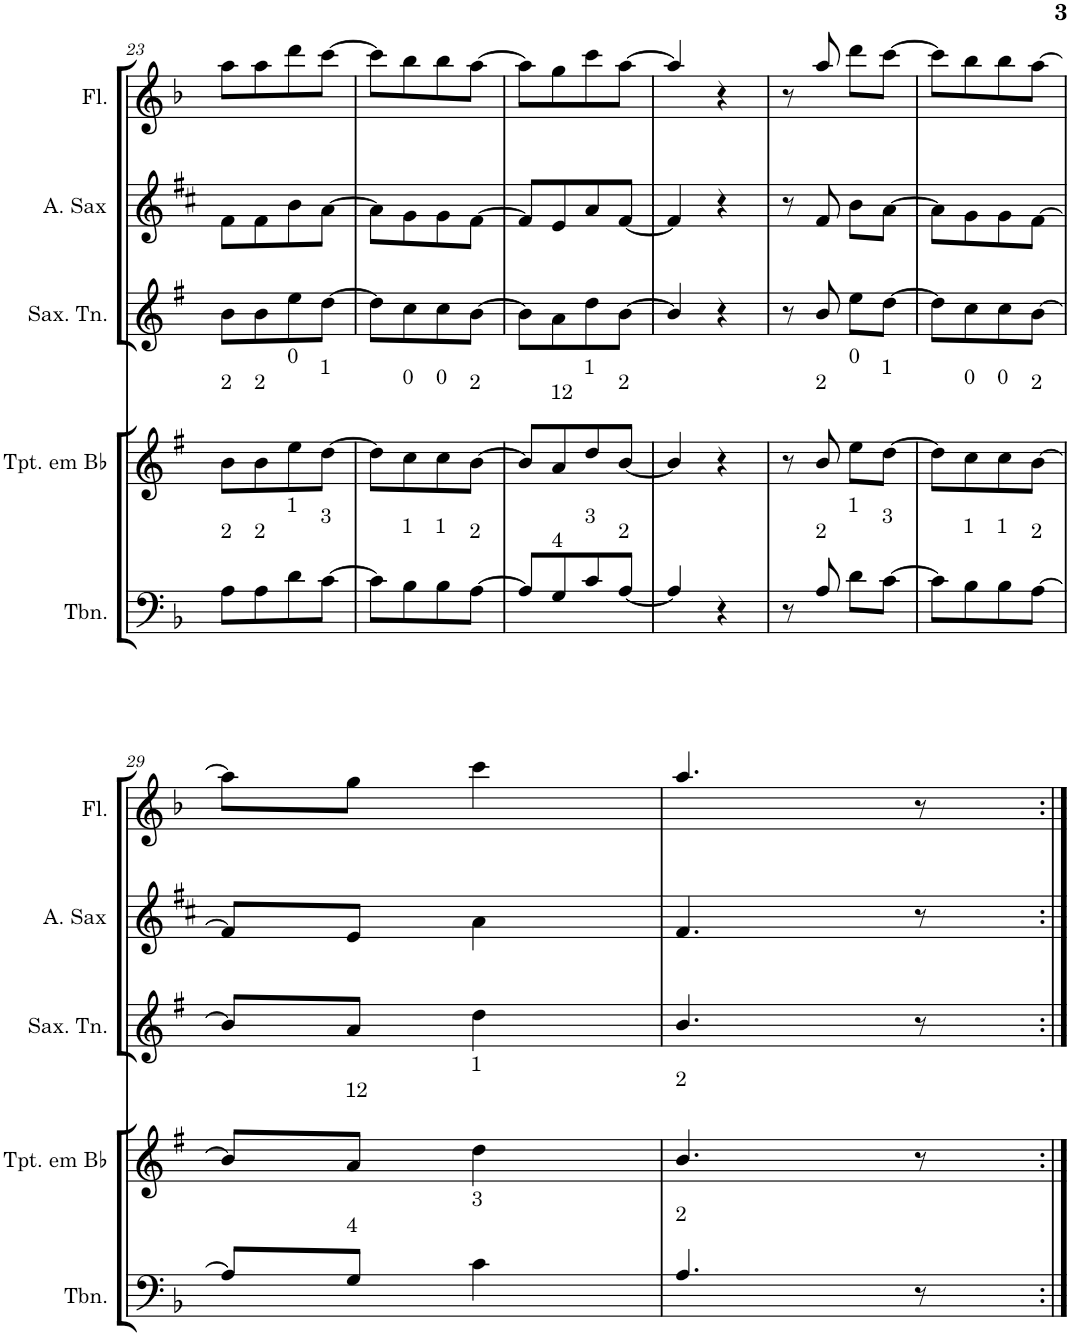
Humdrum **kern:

**kern	**kern	**kern	**kern	**kern
*part5	*part4	*part3	*part2	*part1
*staff5	*staff4	*staff3	*staff2	*staff1
*I"Trombone	*I"Trompete em Bb	*I"Saxofone Tenor	*I"Saxofone Alto	*I"Flauta Transversal
*I'Tbn.	*I'Tpt. em Bb	*I'Sax. Tn.	*	*I'Fl.
!!LO:PB:g=z
*clefF4	*clefG2	*clefG2	*clefG2	*clefG2
*	*Trd1c2	*Trd8c14	*Trd5c9	*
*k[b-]	*k[f#]	*k[f#]	*k[f#c#]	*k[b-]
*M2/4	*M2/4	*M2/4	*M2/4	*M2/4
=23	=23	=23	=23	=23
!	!LO:TX:a:t=2	!	!	!
!LO:TX:a:t=2	!	!	!	!
8A\L	8b\L	8b\L	8f#\L	8aa\L
!	!LO:TX:a:t=2	!	!	!
!LO:TX:a:t=2	!	!	!	!
8A\	8b\	8b\	8f#\	8aa\
!	!LO:TX:a:t=0	!	!	!
!LO:TX:a:t=1	!	!	!	!
8d\	8ee\	8ee\	8b\	8ddd\
!	!LO:TX:a:t=1	!	!	!
!LO:TX:a:t=3	!	!	!	!
[8c\J	[8dd\J	[8dd\J	[8a\J	[8ccc\J
=24	=24	=24	=24	=24
8c\L]	8dd\L]	8dd\L]	8a\L]	8ccc\L]
!	!LO:TX:a:t=0	!	!	!
!LO:TX:a:t=1	!	!	!	!
8B-\	8cc\	8cc\	8g\	8bb-\
!	!LO:TX:a:t=0	!	!	!
!LO:TX:a:t=1	!	!	!	!
8B-\	8cc\	8cc\	8g\	8bb-\
!	!LO:TX:a:t=2	!	!	!
!LO:TX:a:t=2	!	!	!	!
[8A\J	[8b\J	[8b\J	[8f#\J	[8aa\J
=25	=25	=25	=25	=25
8A/L]	8b/L]	8b\L]	8f#/L]	8aa\L]
!	!LO:TX:a:t=12	!	!	!
!LO:TX:a:t=4	!	!	!	!
8G/	8a/	8a\	8e/	8gg\
!	!LO:TX:a:t=1	!	!	!
!LO:TX:a:t=3	!	!	!	!
8c/	8dd/	8dd\	8a/	8ccc\
!	!LO:TX:a:t=2	!	!	!
!LO:TX:a:t=2	!	!	!	!
[8A/J	[8b/J	[8b\J	[8f#/J	[8aa\J
=26	=26	=26	=26	=26
4A/]	4b/]	4b/]	4f#/]	4aa/]
4r	4r	4r	4r	4r
=27	=27	=27	=27	=27
8r	8r	8r	8r	8r
!	!LO:TX:a:t=2	!	!	!
!LO:TX:a:t=2	!	!	!	!
8A/	8b/	8b/	8f#/	8aa/
!	!LO:TX:a:t=0	!	!	!
!LO:TX:a:t=1	!	!	!	!
8d\L	8ee\L	8ee\L	8b\L	8ddd\L
!	!LO:TX:a:t=1	!	!	!
!LO:TX:a:t=3	!	!	!	!
[8c\J	[8dd\J	[8dd\J	[8a\J	[8ccc\J
=28	=28	=28	=28	=28
8c\L]	8dd\L]	8dd\L]	8a\L]	8ccc\L]
!	!LO:TX:a:t=0	!	!	!
!LO:TX:a:t=1	!	!	!	!
8B-\	8cc\	8cc\	8g\	8bb-\
!	!LO:TX:a:t=0	!	!	!
!LO:TX:a:t=1	!	!	!	!
8B-\	8cc\	8cc\	8g\	8bb-\
!	!LO:TX:a:t=2	!	!	!
!LO:TX:a:t=2	!	!	!	!
[8A\J	[8b\J	[8b\J	[8f#\J	[8aa\J
!!LO:LB:g=z
=29	=29	=29	=29	=29
8A/L]	8b/L]	8b/L]	8f#/L]	8aa\L]
!	!LO:TX:a:t=12	!	!	!
!LO:TX:a:t=4	!	!	!	!
8G/J	8a/J	8a/J	8e/J	8gg\J
!	!LO:TX:a:t=1	!	!	!
!LO:TX:a:t=3	!	!	!	!
4c\	4dd\	4dd\	4a\	4ccc\
=30	=30	=30	=30	=30
!	!LO:TX:a:t=2	!	!	!
!LO:TX:a:t=2	!	!	!	!
4.A/	4.b/	4.b/	4.f#/	4.aa/
8r	8r	8r	8r	8r
=:|!	=:|!	=:|!	=:|!	=:|!
*-	*-	*-	*-	*-
